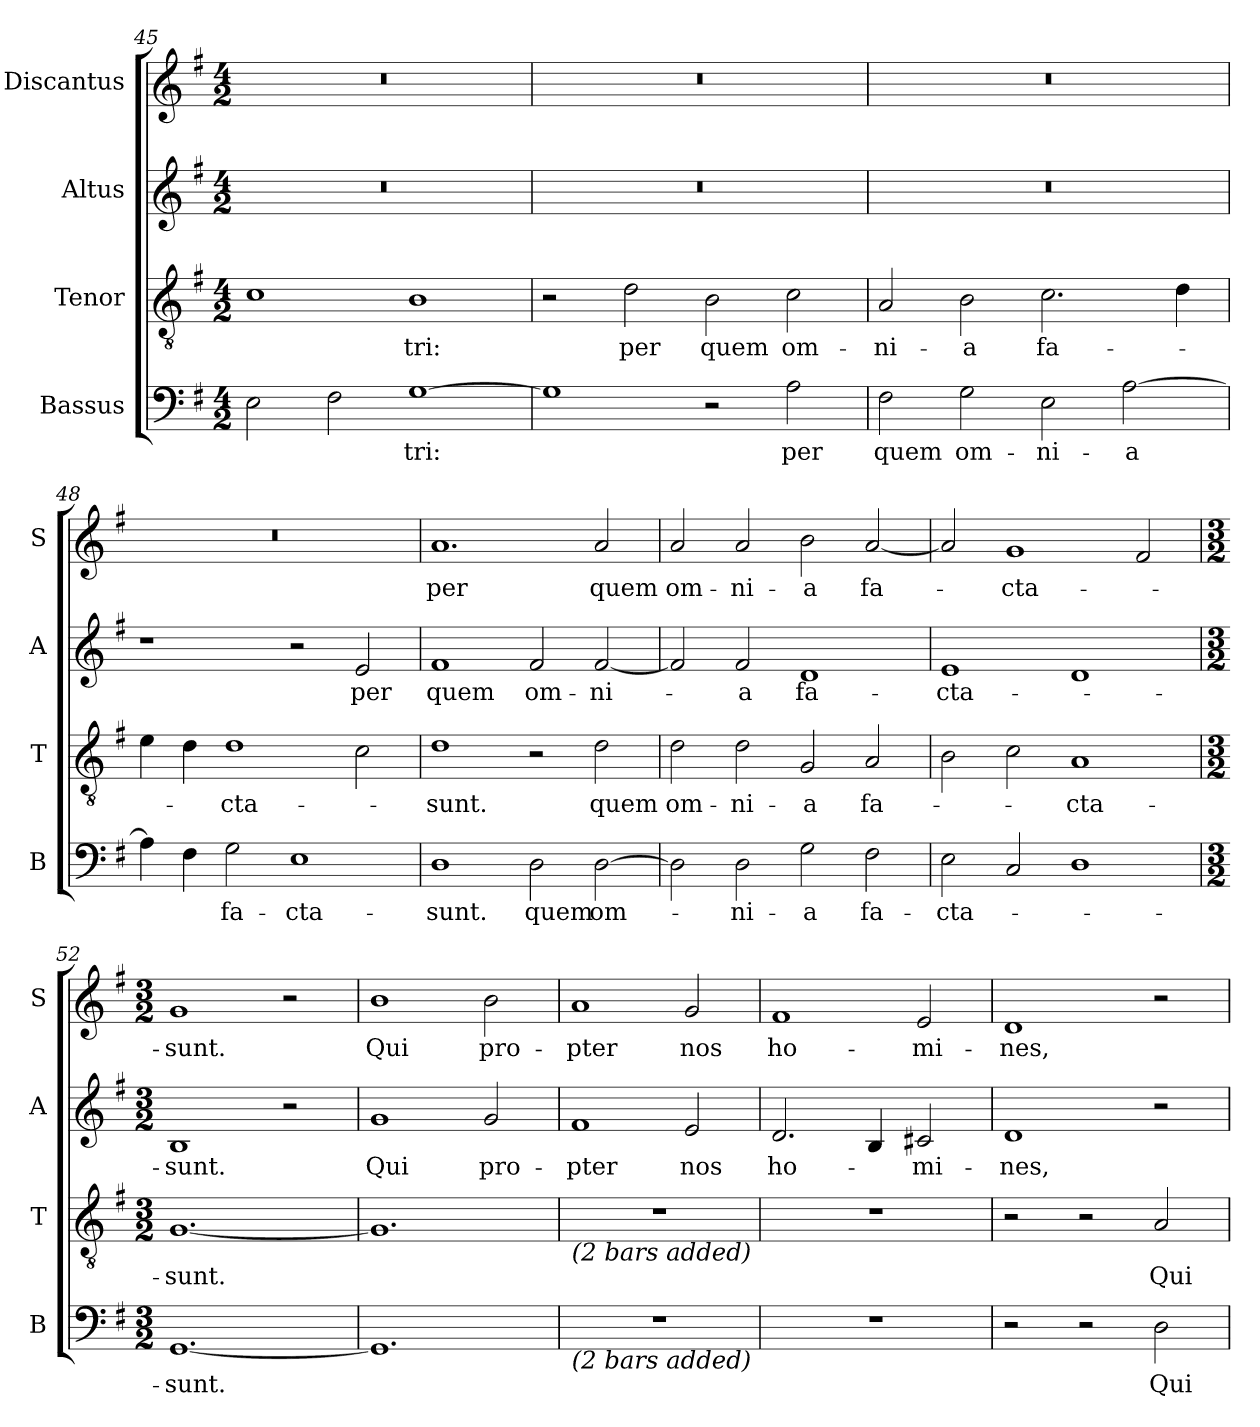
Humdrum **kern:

**kern	**text	**kern	**text	**kern	**text	**kern	**text
*part4	*part4	*part3	*part3	*part2	*part2	*part1	*part1
*staff4	*staff4	*staff3	*staff3	*staff2	*staff2	*staff1	*staff1
*I"Bassus	*	*I"Tenor	*	*I"Altus	*	*I"Discantus	*
*I'B	*	*I'T	*	*I'A	*	*I'S	*
*clefF4	*	*clefGv2	*	*clefG2	*	*clefG2	*
*k[f#]	*	*k[f#]	*	*k[f#]	*	*k[f#]	*
*G:	*	*G:	*	*G:	*	*G:	*
*M4/2	*	*M4/2	*	*M4/2	*	*M4/2	*
=45	=45	=45	=45	=45	=45	=45	=45
2E\	.	1c	.	0r	.	0r	.
2F#\	.	.	.	.	.	.	.
!	!LO:LY:b	!	!LO:LY:b	!	!	!	!
[1G	-tri:	1B	-tri:	.	.	.	.
=46	=46	=46	=46	=46	=46	=46	=46
1G]	.	2r	.	0r	.	0r	.
!	!	!	!LO:LY:b	!	!	!	!
.	.	2d\	per	.	.	.	.
!	!	!	!LO:LY:b	!	!	!	!
2r	.	2B\	quem	.	.	.	.
!	!LO:LY:b	!	!LO:LY:b	!	!	!	!
2A\	per	2c\	om-	.	.	.	.
=47	=47	=47	=47	=47	=47	=47	=47
!	!LO:LY:b	!	!LO:LY:b	!	!	!	!
2F#\	quem	2A/	-ni-	0r	.	0r	.
!	!LO:LY:b	!	!LO:LY:b	!	!	!	!
2G\	om-	2B\	-a	.	.	.	.
!	!LO:LY:b	!	!LO:LY:b	!	!	!	!
2E\	-ni-	2.c\	fa-	.	.	.	.
!	!LO:LY:b	!	!	!	!	!	!
[2A\	-a	.	.	.	.	.	.
.	.	4d\	.	.	.	.	.
=48	=48	=48	=48	=48	=48	=48	=48
4A\]	.	4e\	.	1r	.	0r	.
4F#\	.	4d\	.	.	.	.	.
!	!LO:LY:b	!	!LO:LY:b	!	!	!	!
2G\	fa-	1d	-cta-	.	.	.	.
!	!LO:LY:b	!	!	!	!	!	!
1E	-cta-	.	.	2r	.	.	.
!	!	!	!	!	!LO:LY:b	!	!
.	.	2c\	.	2e/	per	.	.
=49	=49	=49	=49	=49	=49	=49	=49
!	!LO:LY:b	!	!LO:LY:b	!	!LO:LY:b	!	!LO:LY:b
1D	-sunt.	1d	-sunt.	1f#	quem	1.a	per
!	!LO:LY:b	!	!	!	!LO:LY:b	!	!
2D\	quem	2r	.	2f#/	om-	.	.
!	!LO:LY:b	!	!LO:LY:b	!	!LO:LY:b	!	!LO:LY:b
[2D\	om-	2d\	quem	[2f#/	-ni-	2a/	quem
!!LO:LB:g=z
=50	=50	=50	=50	=50	=50	=50	=50
!	!	!	!LO:LY:b	!	!	!	!LO:LY:b
2D\]	.	2d\	om-	2f#/]	.	2a/	om-
!	!LO:LY:b	!	!LO:LY:b	!	!LO:LY:b	!	!LO:LY:b
2D\	-ni-	2d\	-ni-	2f#/	-a	2a/	-ni-
!	!LO:LY:b	!	!LO:LY:b	!	!LO:LY:b	!	!LO:LY:b
2G\	-a	2G/	-a	1d	fa-	2b\	-a
!	!LO:LY:b	!	!LO:LY:b	!	!	!	!LO:LY:b
2F#\	fa-	2A/	fa-	.	.	[2a/	fa-
=51	=51	=51	=51	=51	=51	=51	=51
!	!LO:LY:b	!	!	!	!LO:LY:b	!	!
2E\	-cta-	2B\	.	1e	-cta-	2a/]	.
!	!	!	!	!	!	!	!LO:LY:b
2C/	.	2c\	.	.	.	1g	-cta-
!	!	!	!LO:LY:b	!	!	!	!
1D	.	1A	-cta-	1d	.	.	.
.	.	.	.	.	.	2f#/	.
=52	=52	=52	=52	=52	=52	=52	=52
*M3/2	*	*M3/2	*	*M3/2	*	*M3/2	*
!	!LO:LY:b	!	!LO:LY:b	!	!LO:LY:b	!	!LO:LY:b
[1.GG	-sunt.	[1.G	-sunt.	1B	-sunt.	1g	-sunt.
.	.	.	.	2r	.	2r	.
=53	=53	=53	=53	=53	=53	=53	=53
!	!	!	!	!	!LO:LY:b	!	!LO:LY:b
1.GG]	.	1.G]	.	1g	Qui	1b	Qui
!	!	!	!	!	!LO:LY:b	!	!LO:LY:b
.	.	.	.	2g/	pro-	2b\	pro-
=54	=54	=54	=54	=54	=54	=54	=54
!	!	!LO:TX:b:i:t=(2 bars added)	!	!	!	!	!
!LO:TX:b:i:t=(2 bars added)	!	!	!	!	!	!	!
!	!	!	!	!	!LO:LY:b	!	!LO:LY:b
1.r	.	1.r	.	1f#	-pter	1a	-pter
!	!	!	!	!	!LO:LY:b	!	!LO:LY:b
.	.	.	.	2e/	nos	2g/	nos
=55	=55	=55	=55	=55	=55	=55	=55
!	!	!	!	!	!LO:LY:b	!	!LO:LY:b
1.r	.	1.r	.	2.d/	ho-	1f#	ho-
.	.	.	.	4B/	.	.	.
!	!	!	!	!	!LO:LY:b	!	!LO:LY:b
.	.	.	.	2c#X/	-mi-	2e/	-mi-
=56	=56	=56	=56	=56	=56	=56	=56
!	!	!	!	!	!LO:LY:b	!	!LO:LY:b
2r	.	2r	.	1d	-nes,	1d	-nes,
2r	.	2r	.	.	.	.	.
!	!LO:LY:b	!	!LO:LY:b	!	!	!	!
2D\	Qui	2A/	Qui	2r	.	2r	.
=	=	=	=	=	=	=	=
*-	*-	*-	*-	*-	*-	*-	*-
